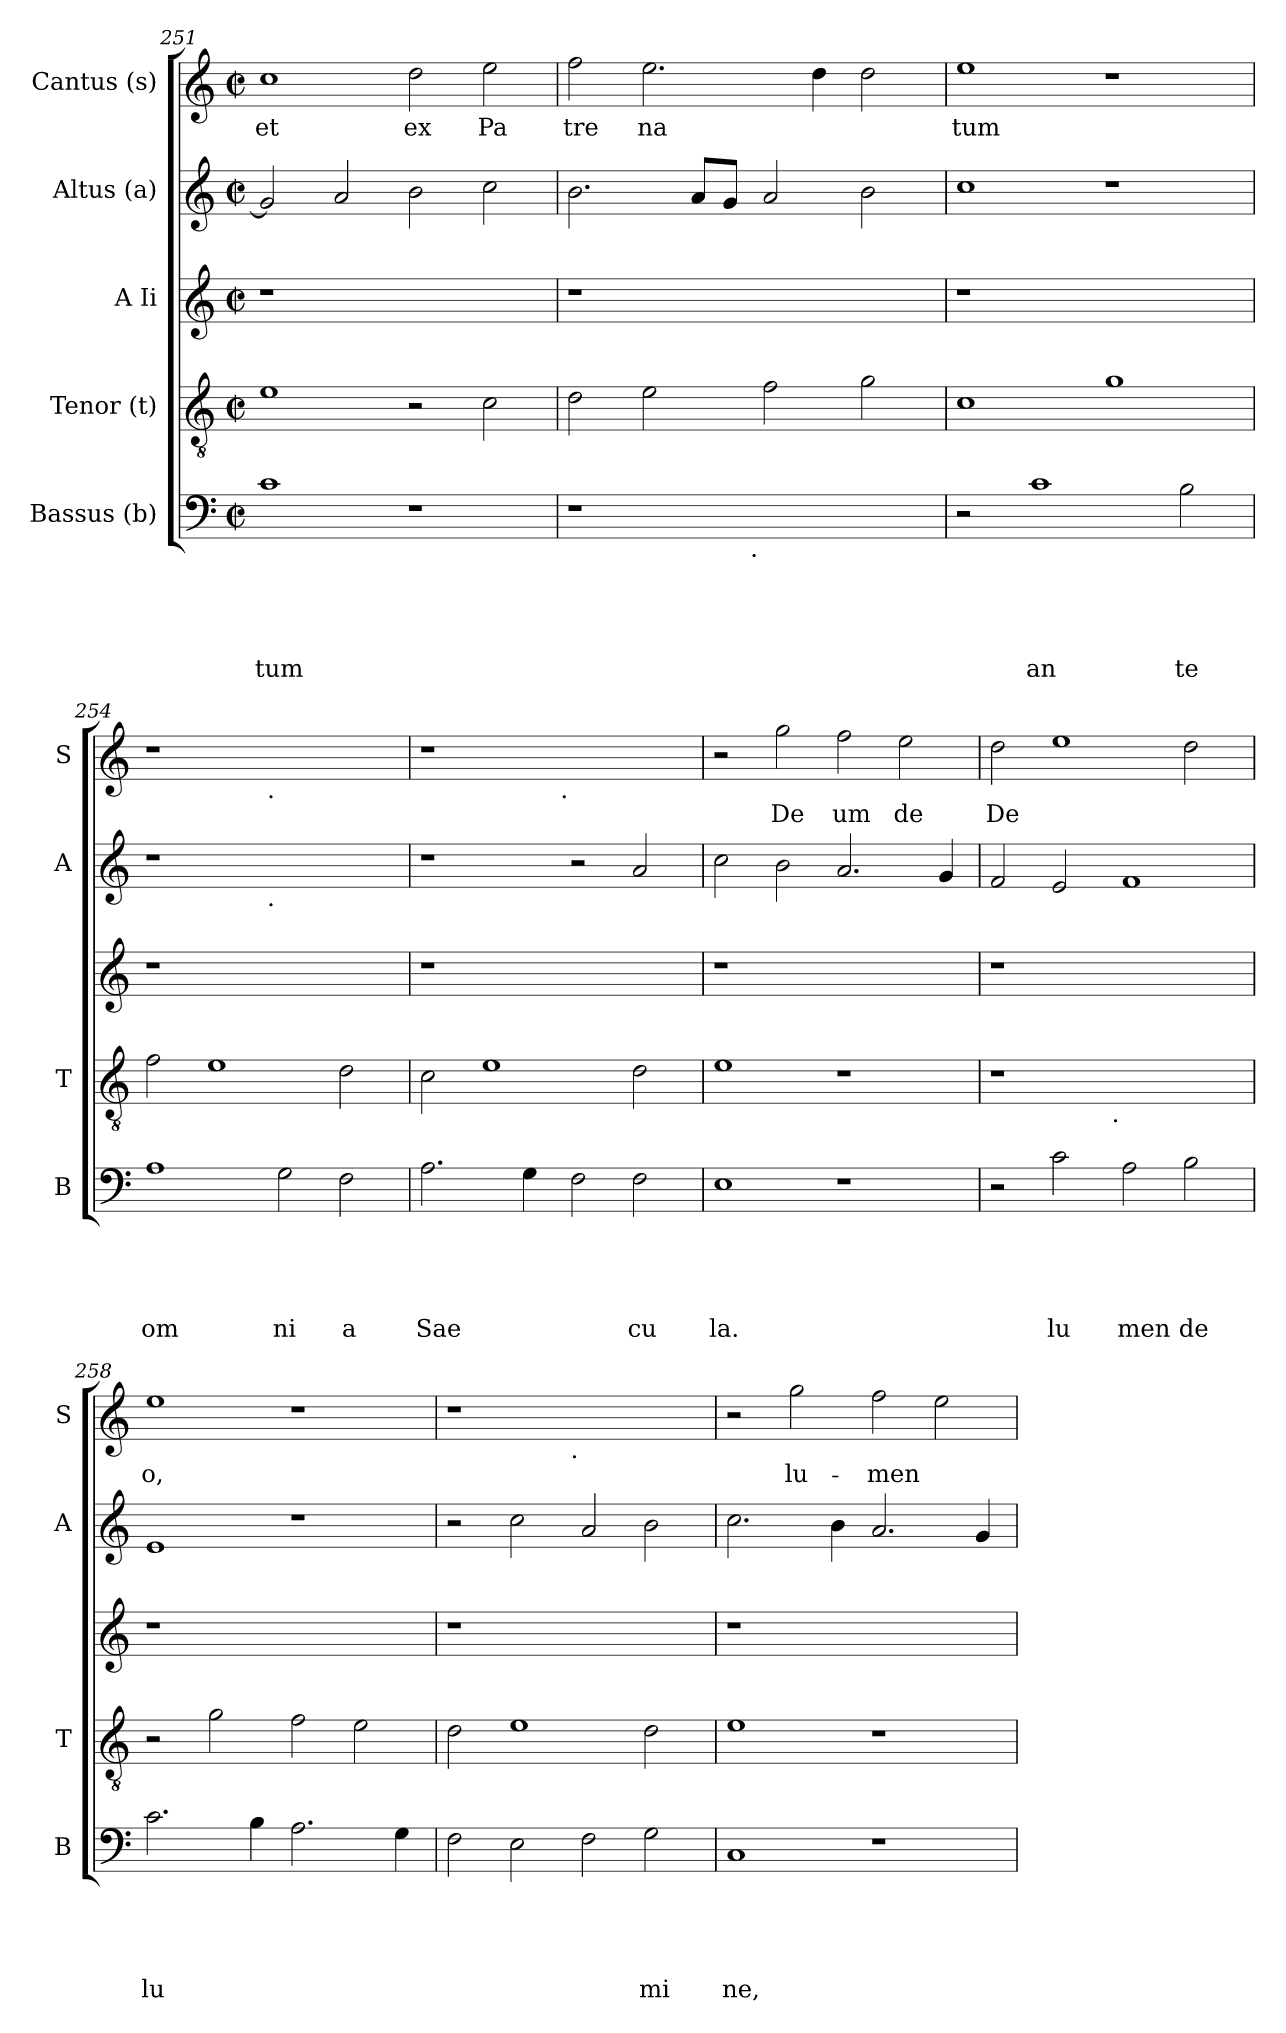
**kern	**text	**text	**text	**text	**text	**kern	**kern	**kern	**kern	**text
*part5	*part5	*part5	*part5	*part5	*part5	*part4	*part3	*part2	*part1	*part1
*staff5	*staff5	*staff5	*staff5	*staff5	*staff5	*staff4	*staff3	*staff2	*staff1	*staff1
*I"Bassus (b)	*	*	*	*	*	*I"Tenor (t)	*I"A Ii	*I"Altus (a)	*I"Cantus (s)	*
*I'B	*	*	*	*	*	*I'T	*	*I'A	*I'S	*
*clefF4	*	*	*	*	*	*clefGv2	*clefG2	*clefG2	*clefG2	*
*k[]	*	*	*	*	*	*k[]	*k[]	*k[]	*k[]	*
*C:	*	*	*	*	*	*C:	*C:	*C:	*C:	*
*M2/2	*	*	*	*	*	*M2/2	*M2/2	*M2/2	*M2/2	*
*met(c|)	*	*	*	*	*	*met(c|)	*met(c|)	*met(c|)	*met(c|)	*
=251	=251	=251	=251	=251	=251	=251	=251	=251	=251	=251
!	!	!	!	!	!LO:LY:b	!	!	!	!	!LO:LY:b
1c	.	.	.	.	-tum	1e	1r	2g/]	1cc	et
.	.	.	.	.	.	.	.	2a/	.	.
!	!	!	!	!	!	!	!	!	!	!LO:LY:b
1r	.	.	.	.	.	2r	1ryy	2b\	2dd\	ex
!	!	!	!	!	!	!	!	!	!	!LO:LY:b
.	.	.	.	.	.	2c\	.	2cc\	2ee\	Pa
!!LO:PB:g=z
=252	=252	=252	=252	=252	=252	=252	=252	=252	=252	=252
!	!	!	!	!	!	!	!	!	!	!LO:LY:b
*^	*	*	*	*	*	*	*	*	*	*
1r	2ryy	.	.	.	.	.	2d\	1r	2.b\	2ff\	tre
!	!	!	!	!	!	!	!	!	!	!	!LO:LY:b
.	4...ryy	.	.	.	.	.	2e\	.	.	2.ee\	na
.	.	.	.	.	.	.	.	.	8a/L	.	.
.	.	.	.	.	.	.	.	.	8g/J	.	.
!	!LO:TX:b:t=.	!	!	!	!	!	!	!	!	!	!
.	1ryy	.	.	.	.	.	.	.	.	.	.
1ryy	.	.	.	.	.	.	2f\	1ryy	2a/	.	.
.	.	.	.	.	.	.	.	.	.	4dd\	.
.	.	.	.	.	.	.	2g\	.	2b\	2dd\	.
.	32ryy	.	.	.	.	.	.	.	.	.	.
=253	=253	=253	=253	=253	=253	=253	=253	=253	=253	=253	=253
!	!	!	!	!	!	!	!	!	!	!	!LO:LY:b
*v	*v	*	*	*	*	*	*	*	*	*	*
2r	.	.	.	.	.	1c	1r	1cc	1ee	tum
!	!	!	!	!	!LO:LY:b	!	!	!	!	!
1c	.	.	.	.	an	.	.	.	.	.
.	.	.	.	.	.	1g	1ryy	1r	1r	.
!	!	!	!	!	!LO:LY:b	!	!	!	!	!
2B\	.	.	.	.	te	.	.	.	.	.
=254	=254	=254	=254	=254	=254	=254	=254	=254	=254	=254
!	!	!	!	!	!LO:LY:b	!	!	!	!	!
*	*	*	*	*	*	*	*	*^	*^	*
1A	.	.	.	.	om	2f\	1r	1r	2ryy	1r	2ryy	.
.	.	.	.	.	.	1e	.	.	4...ryy	.	4...ryy	.
!	!	!	!	!	!	!	!	!	!	!	!LO:TX:b:t=.	!
!	!	!	!	!	!	!	!	!	!LO:TX:b:t=.	!	!	!
.	.	.	.	.	.	.	.	.	1ryy	.	1ryy	.
!	!	!	!	!	!LO:LY:b	!	!	!	!	!	!	!
2G\	.	.	.	.	ni	.	1ryy	1ryy	.	1ryy	.	.
!	!	!	!	!	!LO:LY:b	!	!	!	!	!	!	!
2F\	.	.	.	.	a	2d\	.	.	.	.	.	.
.	.	.	.	.	.	.	.	.	32ryy	.	32ryy	.
=255	=255	=255	=255	=255	=255	=255	=255	=255	=255	=255	=255	=255
!	!	!	!	!	!LO:LY:b	!	!	!	!	!	!	!
*	*	*	*	*	*	*	*	*v	*v	*	*	*
2.A\	.	.	.	.	Sae	2c\	1r	1r	1r	2ryy	.
.	.	.	.	.	.	1e	.	.	.	4...ryy	.
4G\	.	.	.	.	.	.	.	.	.	.	.
!	!	!	!	!	!	!	!	!	!	!LO:TX:b:t=.	!
.	.	.	.	.	.	.	.	.	.	1ryy	.
2F\	.	.	.	.	.	.	1ryy	2r	1ryy	.	.
!	!	!	!	!	!LO:LY:b	!	!	!	!	!	!
2F\	.	.	.	.	cu	2d\	.	2a/	.	.	.
.	.	.	.	.	.	.	.	.	.	32ryy	.
=256	=256	=256	=256	=256	=256	=256	=256	=256	=256	=256	=256
!	!	!	!	!	!LO:LY:b	!	!	!	!	!	!
*	*	*	*	*	*	*	*	*	*v	*v	*
1E	.	.	.	.	la.	1e	1r	2cc\	2r	.
!	!	!	!	!	!	!	!	!	!	!LO:LY:b
.	.	.	.	.	.	.	.	2b\	2gg\	De
!	!	!	!	!	!	!	!	!	!	!LO:LY:b
1r	.	.	.	.	.	1r	1ryy	2.a/	2ff\	um
!	!	!	!	!	!	!	!	!	!	!LO:LY:b
.	.	.	.	.	.	.	.	.	2ee\	de
.	.	.	.	.	.	.	.	4g/	.	.
=257	=257	=257	=257	=257	=257	=257	=257	=257	=257	=257
!	!	!	!	!	!	!	!	!	!	!LO:LY:b
*	*	*	*	*	*	*^	*	*	*	*
2r	.	.	.	.	.	1r	2ryy	1r	2f/	2dd\	De
!	!	!	!	!	!LO:LY:b	!	!	!	!	!	!
2c\	.	.	.	.	lu	.	4...ryy	.	2e/	1ee	.
!	!	!	!	!	!	!	!LO:TX:b:t=.	!	!	!	!
.	.	.	.	.	.	.	1ryy	.	.	.	.
!	!	!	!	!	!LO:LY:b	!	!	!	!	!	!
2A\	.	.	.	.	men	1ryy	.	1ryy	1f	.	.
!	!	!	!	!	!LO:LY:b	!	!	!	!	!	!
2B\	.	.	.	.	de	.	.	.	.	2dd\	.
.	.	.	.	.	.	.	32ryy	.	.	.	.
!!LO:LB:g=z
=258	=258	=258	=258	=258	=258	=258	=258	=258	=258	=258	=258
!	!	!	!	!	!LO:LY:b	!	!	!	!	!	!LO:LY:b
*	*	*	*	*	*	*v	*v	*	*	*	*
2.c\	.	.	.	.	lu	2r	1r	1e	1ee	o,
.	.	.	.	.	.	2g\	.	.	.	.
4B\	.	.	.	.	.	.	.	.	.	.
2.A\	.	.	.	.	.	2f\	1ryy	1r	1r	.
.	.	.	.	.	.	2e\	.	.	.	.
4G\	.	.	.	.	.	.	.	.	.	.
=259	=259	=259	=259	=259	=259	=259	=259	=259	=259	=259
*	*	*	*	*	*	*	*	*	*^	*
2F\	.	.	.	.	.	2d\	1r	2r	1r	2ryy	.
2E\	.	.	.	.	.	1e	.	2cc\	.	4...ryy	.
!	!	!	!	!	!	!	!	!	!	!LO:TX:b:t=.	!
.	.	.	.	.	.	.	.	.	.	1ryy	.
2F\	.	.	.	.	.	.	1ryy	2a/	1ryy	.	.
!	!	!	!	!	!LO:LY:b	!	!	!	!	!	!
2G\	.	.	.	.	mi	2d\	.	2b\	.	.	.
.	.	.	.	.	.	.	.	.	.	32ryy	.
=260	=260	=260	=260	=260	=260	=260	=260	=260	=260	=260	=260
!	!	!	!	!	!LO:LY:b	!	!	!	!	!	!
*	*	*	*	*	*	*	*	*	*v	*v	*
1C	.	.	.	.	ne,	1e	1r	2.cc\	2r	.
!	!	!	!	!	!	!	!	!	!	!LO:LY:b
.	.	.	.	.	.	.	.	.	2gg\	lu-
.	.	.	.	.	.	.	.	4b\	.	.
!	!	!	!	!	!	!	!	!	!	!LO:LY:b
1r	.	.	.	.	.	1r	1ryy	2.a/	2ff\	-men
.	.	.	.	.	.	.	.	.	2ee\	.
.	.	.	.	.	.	.	.	4g/	.	.
=	=	=	=	=	=	=	=	=	=	=
*-	*-	*-	*-	*-	*-	*-	*-	*-	*-	*-
